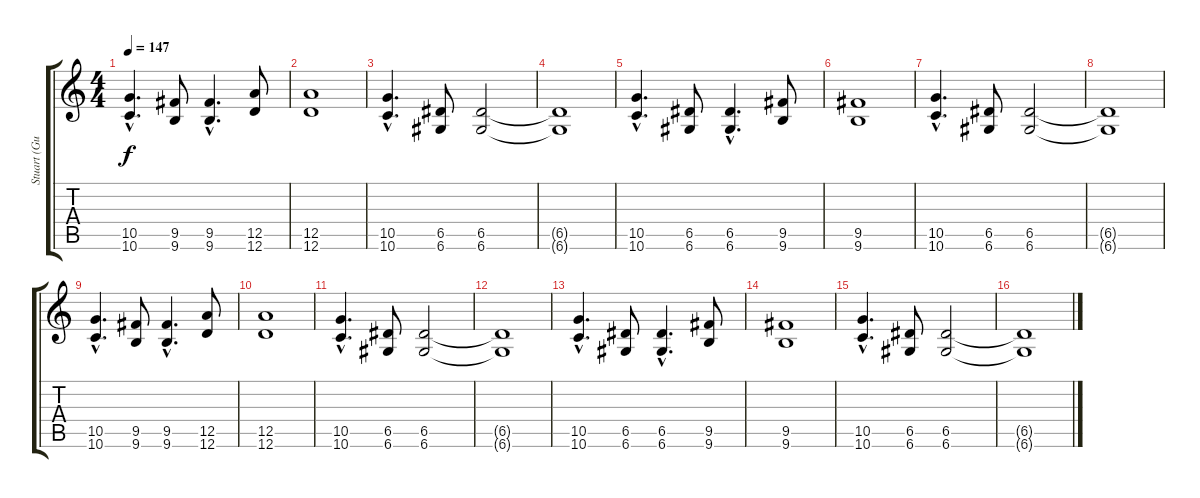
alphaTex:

\track ("Stuart (Guitar)" "Stuart (Gu") {instrument distortionguitar}
\staff {score tabs}
\tuning (E4 B3 G3 D3 A2 D2) {hide}
\ts (4 4)
\tempo 147
\clef g2
\ks c
(10.5{hac} 10.6{hac}).4{d dy f} (9.5 9.6).8 (9.5{hac} 9.6{hac}).4{d} (12.5 12.6).8 |
(12.5 12.6).1 |
(10.5{hac} 10.6{hac}).4{d} (6.5 6.6).8 (6.5 6.6).2 |
(6.5{t} 6.6{t}).1 |
(10.5{hac} 10.6{hac}).4{d} (6.5 6.6).8 (6.5{hac} 6.6{hac}).4{d} (9.5 9.6).8 |
(9.5 9.6).1 |
(10.5{hac} 10.6{hac}).4{d} (6.5 6.6).8 (6.5 6.6).2 |
(6.5{t} 6.6{t}).1 |
(10.5{hac} 10.6{hac}).4{d} (9.5 9.6).8 (9.5{hac} 9.6{hac}).4{d} (12.5 12.6).8 |
(12.5 12.6).1 |
(10.5{hac} 10.6{hac}).4{d} (6.5 6.6).8 (6.5 6.6).2 |
(6.5{t} 6.6{t}).1 |
(10.5{hac} 10.6{hac}).4{d} (6.5 6.6).8 (6.5{hac} 6.6{hac}).4{d} (9.5 9.6).8 |
(9.5 9.6).1 |
(10.5{hac} 10.6{hac}).4{d} (6.5 6.6).8 (6.5 6.6).2 |
(6.5{t} 6.6{t}).1
